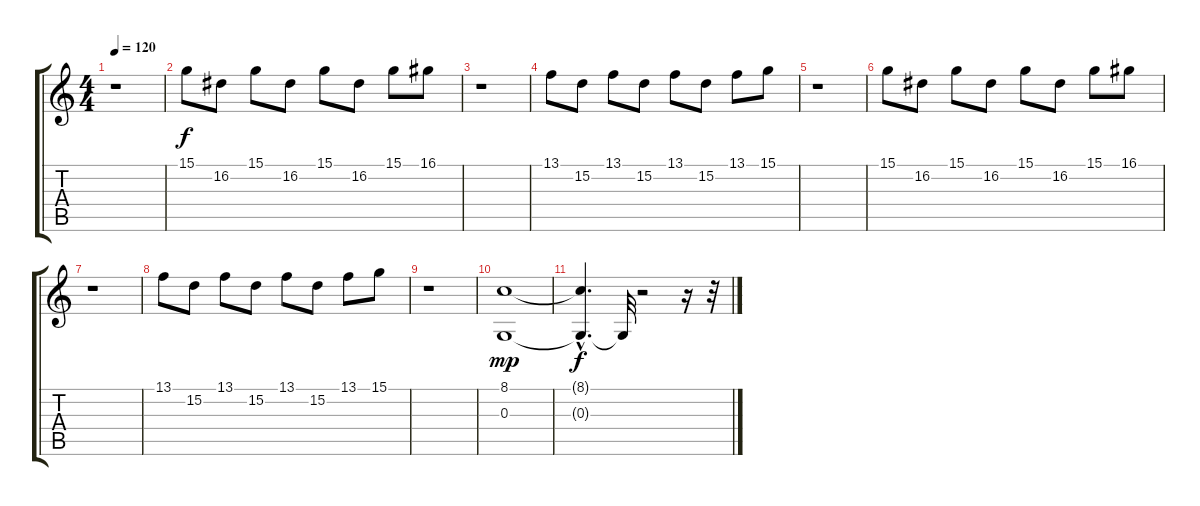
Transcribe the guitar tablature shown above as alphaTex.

\track (" " " ") {instrument synthstrings1}
\staff {score tabs}
\tuning (E4 B3 G3 D3 A2 E2) {hide}
\ts (4 4)
\tempo 120
\clef g2
\ks c
r.1{dy f} |
15.1.8 16.2.8 15.1.8 16.2.8 15.1.8 16.2.8 15.1.8 16.1.8 |
r.1 |
13.1.8 15.2.8 13.1.8 15.2.8 13.1.8 15.2.8 13.1.8 15.1.8 |
r.1 |
15.1.8 16.2.8 15.1.8 16.2.8 15.1.8 16.2.8 15.1.8 16.1.8 |
r.1 |
13.1.8 15.2.8 13.1.8 15.2.8 13.1.8 15.2.8 13.1.8 15.1.8 |
r.1 |
(8.1 0.3).1{dy mp} |
(8.1{t} 0.3{hac t}).4{d dy f} 0.3{t}.32 r.2 r.16 r.32
